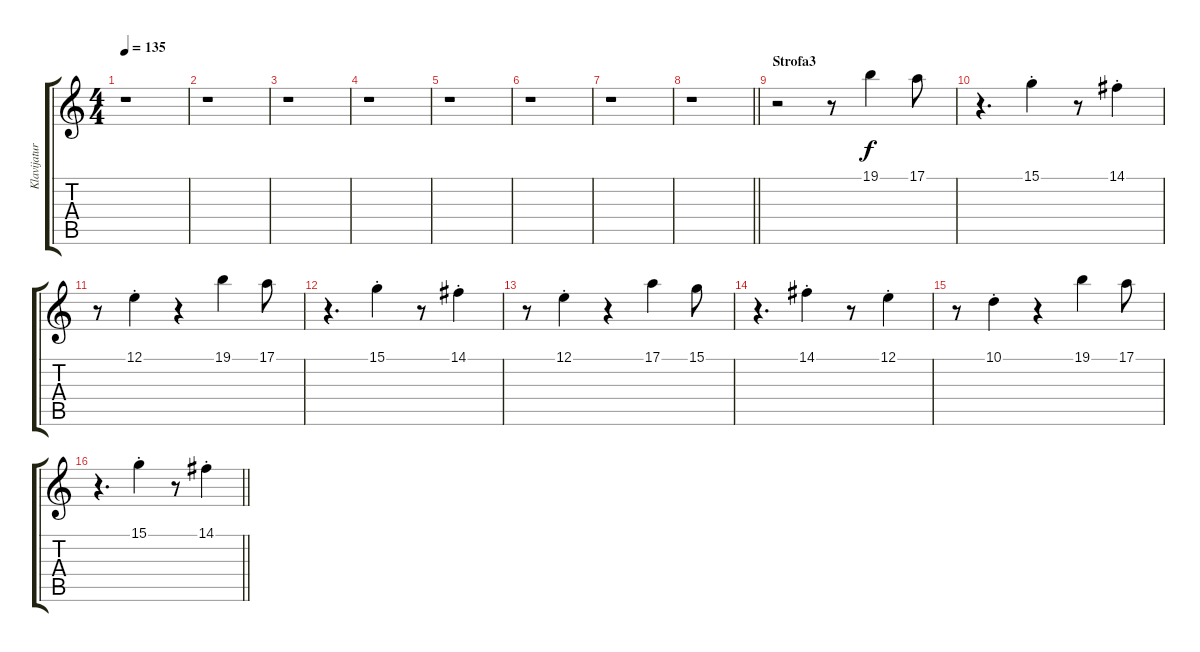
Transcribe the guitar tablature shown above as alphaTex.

\track ("Klavijature 2" "Klavijatur") {instrument choiraahs}
\staff {score tabs}
\tuning (E4 B3 G3 D3 A2 E2) {hide}
\ts (4 4)
\tempo 135
\clef g2
\ks c
r.1{dy f} |
r.1 |
r.1 |
r.1 |
r.1 |
r.1 |
r.1 |
\barLineRight lightlight
r.1 |
\section ("" "Strofa3")
r.2 r.8 19.1.4 17.1.8 |
r.4{d} 15.1{st}.4 r.8 14.1{st}.4 |
r.8 12.1{st}.4 r.4 19.1.4 17.1.8 |
r.4{d} 15.1{st}.4 r.8 14.1{st}.4 |
r.8 12.1{st}.4 r.4 17.1.4{volume 12} 15.1.8 |
r.4{d} 14.1{st}.4 r.8 12.1{st}.4 |
r.8 10.1{st}.4 r.4 19.1.4{volume 12} 17.1.8 |
\barLineRight lightlight
r.4{d} 15.1{st}.4 r.8 14.1{st}.4
